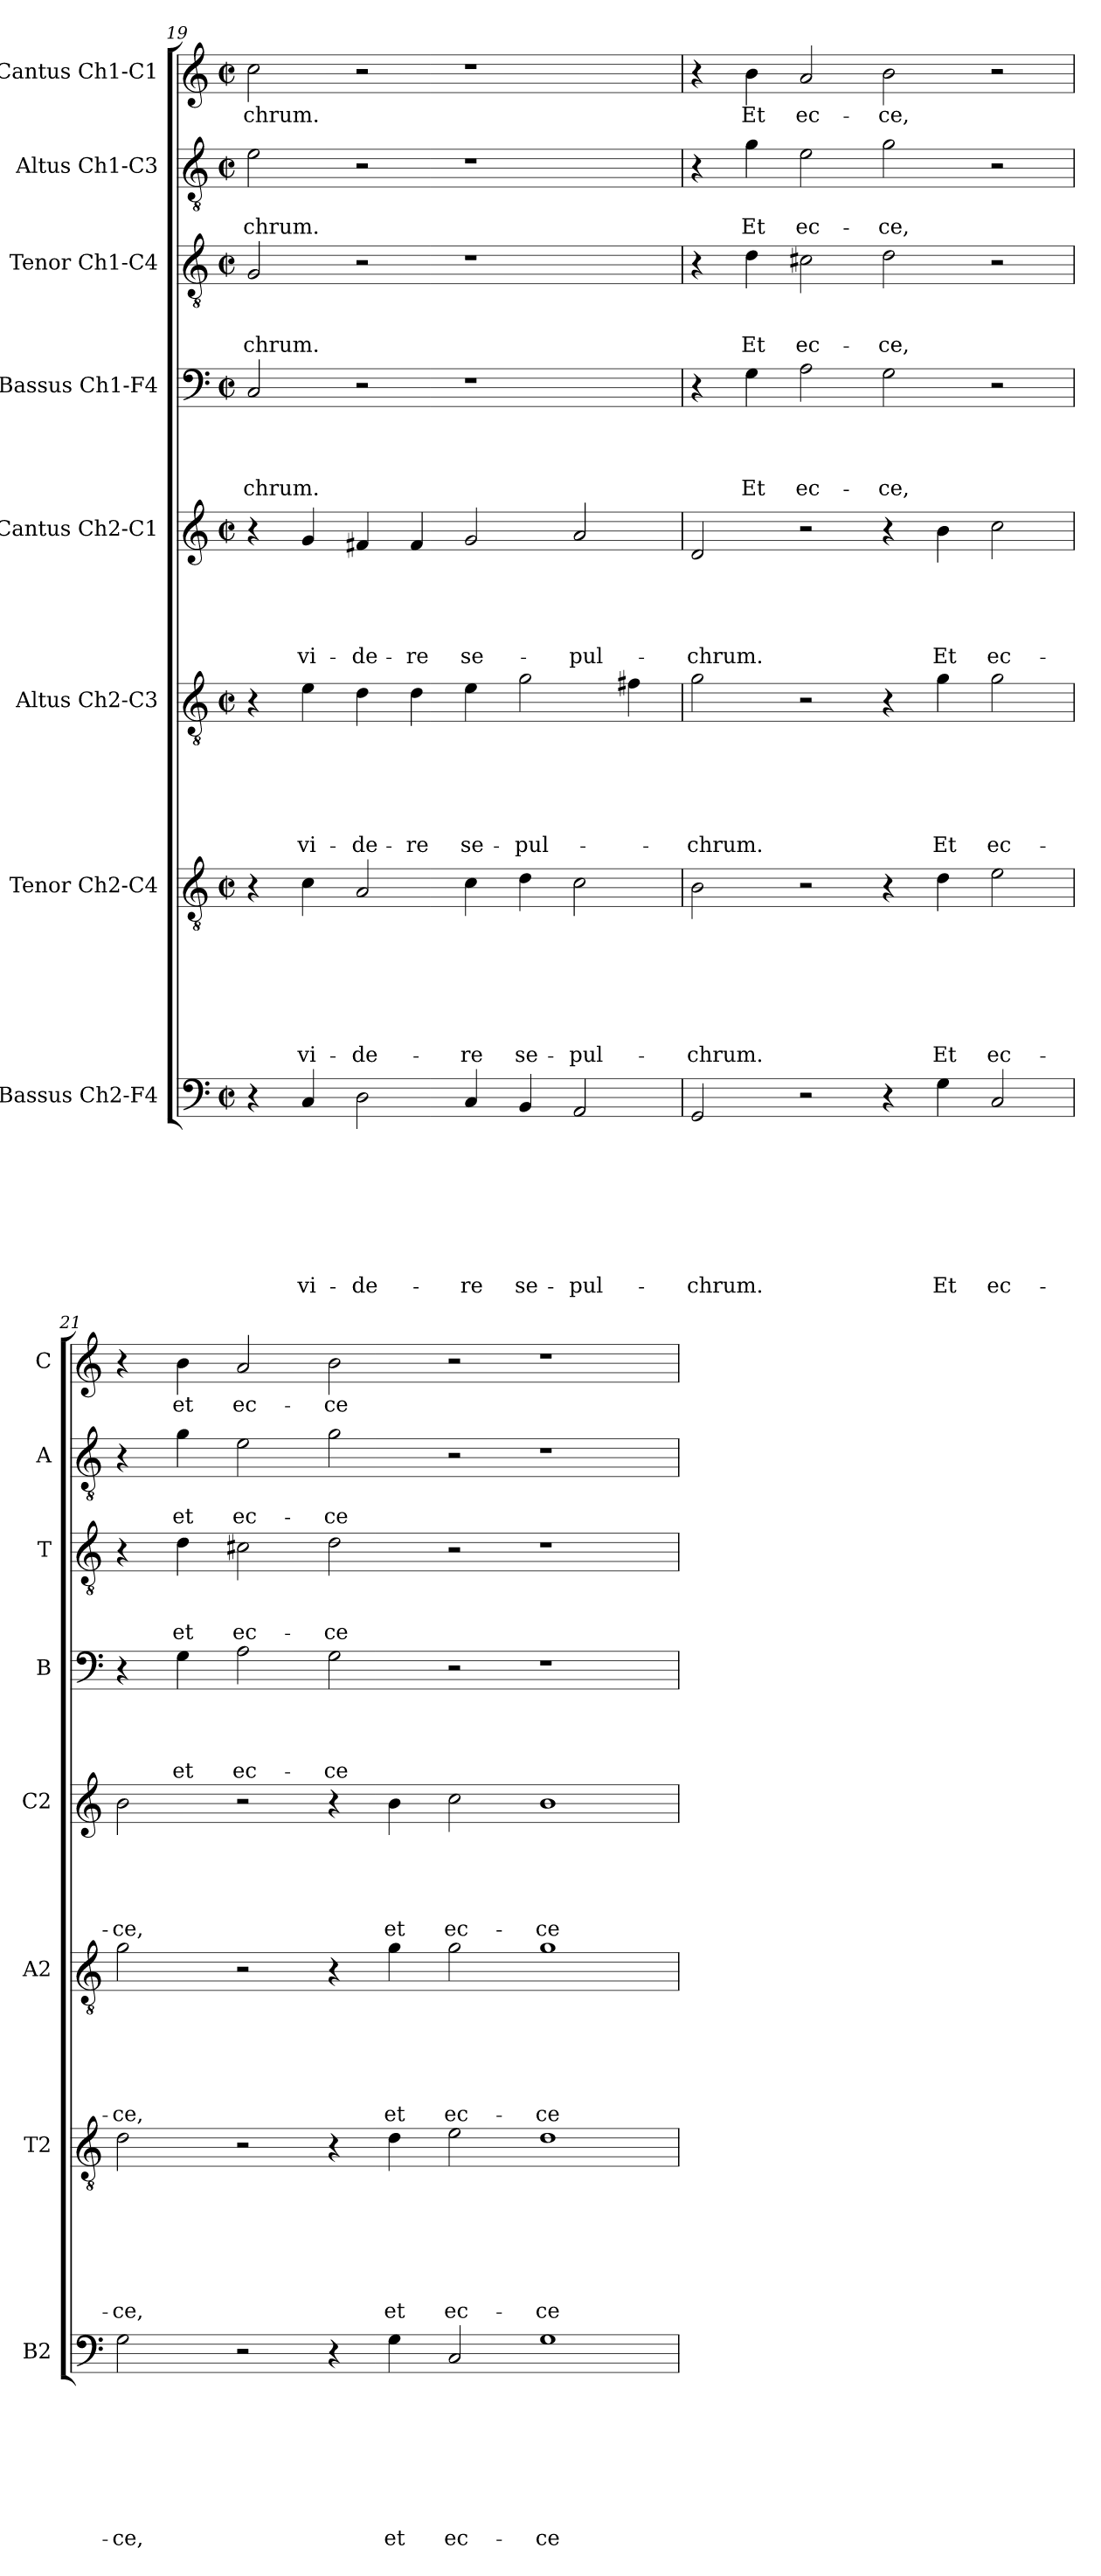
**kern	**text	**text	**text	**text	**text	**text	**text	**text	**kern	**text	**text	**text	**text	**text	**text	**text	**kern	**text	**text	**text	**text	**text	**text	**kern	**text	**text	**text	**text	**text	**kern	**text	**text	**text	**text	**kern	**text	**text	**text	**kern	**text	**text	**kern	**text
*part8	*part8	*part8	*part8	*part8	*part8	*part8	*part8	*part8	*part7	*part7	*part7	*part7	*part7	*part7	*part7	*part7	*part6	*part6	*part6	*part6	*part6	*part6	*part6	*part5	*part5	*part5	*part5	*part5	*part5	*part4	*part4	*part4	*part4	*part4	*part3	*part3	*part3	*part3	*part2	*part2	*part2	*part1	*part1
*staff8	*staff8	*staff8	*staff8	*staff8	*staff8	*staff8	*staff8	*staff8	*staff7	*staff7	*staff7	*staff7	*staff7	*staff7	*staff7	*staff7	*staff6	*staff6	*staff6	*staff6	*staff6	*staff6	*staff6	*staff5	*staff5	*staff5	*staff5	*staff5	*staff5	*staff4	*staff4	*staff4	*staff4	*staff4	*staff3	*staff3	*staff3	*staff3	*staff2	*staff2	*staff2	*staff1	*staff1
*I"Bassus Ch2-F4	*	*	*	*	*	*	*	*	*I"Tenor Ch2-C4	*	*	*	*	*	*	*	*I"Altus Ch2-C3	*	*	*	*	*	*	*I"Cantus Ch2-C1	*	*	*	*	*	*I"Bassus Ch1-F4	*	*	*	*	*I"Tenor Ch1-C4	*	*	*	*I"Altus Ch1-C3	*	*	*I"Cantus Ch1-C1	*
*I'B2	*	*	*	*	*	*	*	*	*I'T2	*	*	*	*	*	*	*	*I'A2	*	*	*	*	*	*	*I'C2	*	*	*	*	*	*I'B	*	*	*	*	*I'T	*	*	*	*I'A	*	*	*I'C	*
*clefF4	*	*	*	*	*	*	*	*	*clefGv2	*	*	*	*	*	*	*	*clefGv2	*	*	*	*	*	*	*clefG2	*	*	*	*	*	*clefF4	*	*	*	*	*clefGv2	*	*	*	*clefGv2	*	*	*clefG2	*
*k[]	*	*	*	*	*	*	*	*	*k[]	*	*	*	*	*	*	*	*k[]	*	*	*	*	*	*	*k[]	*	*	*	*	*	*k[]	*	*	*	*	*k[]	*	*	*	*k[]	*	*	*k[]	*
*C:	*	*	*	*	*	*	*	*	*C:	*	*	*	*	*	*	*	*C:	*	*	*	*	*	*	*C:	*	*	*	*	*	*C:	*	*	*	*	*C:	*	*	*	*C:	*	*	*C:	*
*M2/2	*	*	*	*	*	*	*	*	*M2/2	*	*	*	*	*	*	*	*M2/2	*	*	*	*	*	*	*M2/2	*	*	*	*	*	*M2/2	*	*	*	*	*M2/2	*	*	*	*M2/2	*	*	*M2/2	*
*met(c|)	*	*	*	*	*	*	*	*	*met(c|)	*	*	*	*	*	*	*	*met(c|)	*	*	*	*	*	*	*met(c|)	*	*	*	*	*	*met(c|)	*	*	*	*	*met(c|)	*	*	*	*met(c|)	*	*	*met(c|)	*
=19	=19	=19	=19	=19	=19	=19	=19	=19	=19	=19	=19	=19	=19	=19	=19	=19	=19	=19	=19	=19	=19	=19	=19	=19	=19	=19	=19	=19	=19	=19	=19	=19	=19	=19	=19	=19	=19	=19	=19	=19	=19	=19	=19
!	!	!	!	!	!	!	!	!	!	!	!	!	!	!	!	!	!	!	!	!	!	!	!	!	!	!	!	!	!	!	!	!	!	!LO:LY:b	!	!	!	!LO:LY:b	!	!	!LO:LY:b	!	!LO:LY:b
4r	.	.	.	.	.	.	.	.	4r	.	.	.	.	.	.	.	4r	.	.	.	.	.	.	4r	.	.	.	.	.	2C/	.	.	.	-chrum.	2G/	.	.	-chrum.	2e\	.	-chrum.	2cc\	-chrum.
!	!	!	!	!	!	!	!	!LO:LY:b	!	!	!	!	!	!	!	!LO:LY:b	!	!	!	!	!	!	!LO:LY:b	!	!	!	!	!	!LO:LY:b	!	!	!	!	!	!	!	!	!	!	!	!	!	!
4C/	.	.	.	.	.	.	.	vi-	4c\	.	.	.	.	.	.	vi-	4e\	.	.	.	.	.	vi-	4g/	.	.	.	.	vi-	.	.	.	.	.	.	.	.	.	.	.	.	.	.
!	!	!	!	!	!	!	!	!LO:LY:b	!	!	!	!	!	!	!	!LO:LY:b	!	!	!	!	!	!	!LO:LY:b	!	!	!	!	!	!LO:LY:b	!	!	!	!	!	!	!	!	!	!	!	!	!	!
2D\	.	.	.	.	.	.	.	-de-	2A/	.	.	.	.	.	.	-de-	4d\	.	.	.	.	.	-de-	4f#X/	.	.	.	.	-de-	2r	.	.	.	.	2r	.	.	.	2r	.	.	2r	.
!	!	!	!	!	!	!	!	!	!	!	!	!	!	!	!	!	!	!	!	!	!	!	!LO:LY:b	!	!	!	!	!	!LO:LY:b	!	!	!	!	!	!	!	!	!	!	!	!	!	!
.	.	.	.	.	.	.	.	.	.	.	.	.	.	.	.	.	4d\	.	.	.	.	.	-re	4f#/	.	.	.	.	-re	.	.	.	.	.	.	.	.	.	.	.	.	.	.
!	!	!	!	!	!	!	!	!LO:LY:b	!	!	!	!	!	!	!	!LO:LY:b	!	!	!	!	!	!	!LO:LY:b	!	!	!	!	!	!LO:LY:b	!	!	!	!	!	!	!	!	!	!	!	!	!	!
4C/	.	.	.	.	.	.	.	-re	4c\	.	.	.	.	.	.	-re	4e\	.	.	.	.	.	se-	2g/	.	.	.	.	se-	1r	.	.	.	.	1r	.	.	.	1r	.	.	1r	.
!	!	!	!	!	!	!	!	!LO:LY:b	!	!	!	!	!	!	!	!LO:LY:b	!	!	!	!	!	!	!LO:LY:b	!	!	!	!	!	!	!	!	!	!	!	!	!	!	!	!	!	!	!	!
4BB/	.	.	.	.	.	.	.	se-	4d\	.	.	.	.	.	.	se-	2g\	.	.	.	.	.	-pul-	.	.	.	.	.	.	.	.	.	.	.	.	.	.	.	.	.	.	.	.
!	!	!	!	!	!	!	!	!LO:LY:b	!	!	!	!	!	!	!	!LO:LY:b	!	!	!	!	!	!	!	!	!	!	!	!	!LO:LY:b	!	!	!	!	!	!	!	!	!	!	!	!	!	!
2AA/	.	.	.	.	.	.	.	-pul-	2c\	.	.	.	.	.	.	-pul-	.	.	.	.	.	.	.	2a/	.	.	.	.	-pul-	.	.	.	.	.	.	.	.	.	.	.	.	.	.
.	.	.	.	.	.	.	.	.	.	.	.	.	.	.	.	.	4f#\	.	.	.	.	.	.	.	.	.	.	.	.	.	.	.	.	.	.	.	.	.	.	.	.	.	.
!!LO:PB:g=z
=20	=20	=20	=20	=20	=20	=20	=20	=20	=20	=20	=20	=20	=20	=20	=20	=20	=20	=20	=20	=20	=20	=20	=20	=20	=20	=20	=20	=20	=20	=20	=20	=20	=20	=20	=20	=20	=20	=20	=20	=20	=20	=20	=20
!	!	!	!	!	!	!	!	!LO:LY:b	!	!	!	!	!	!	!	!LO:LY:b	!	!	!	!	!	!	!LO:LY:b	!	!	!	!	!	!LO:LY:b	!	!	!	!	!	!	!	!	!	!	!	!	!	!
2GG/	.	.	.	.	.	.	.	-chrum.	2B\	.	.	.	.	.	.	-chrum.	2g\	.	.	.	.	.	-chrum.	2d/	.	.	.	.	-chrum.	4r	.	.	.	.	4r	.	.	.	4r	.	.	4r	.
!	!	!	!	!	!	!	!	!	!	!	!	!	!	!	!	!	!	!	!	!	!	!	!	!	!	!	!	!	!	!	!	!	!	!LO:LY:b	!	!	!	!LO:LY:b	!	!	!LO:LY:b	!	!LO:LY:b
.	.	.	.	.	.	.	.	.	.	.	.	.	.	.	.	.	.	.	.	.	.	.	.	.	.	.	.	.	.	4G\	.	.	.	Et	4d\	.	.	Et	4g\	.	Et	4b\	Et
!	!	!	!	!	!	!	!	!	!	!	!	!	!	!	!	!	!	!	!	!	!	!	!	!	!	!	!	!	!	!	!	!	!	!LO:LY:b	!	!	!	!LO:LY:b	!	!	!LO:LY:b	!	!LO:LY:b
2r	.	.	.	.	.	.	.	.	2r	.	.	.	.	.	.	.	2r	.	.	.	.	.	.	2r	.	.	.	.	.	2A\	.	.	.	ec-	2c#X\	.	.	ec-	2e\	.	ec-	2a/	ec-
!	!	!	!	!	!	!	!	!	!	!	!	!	!	!	!	!	!	!	!	!	!	!	!	!	!	!	!	!	!	!	!	!	!	!LO:LY:b	!	!	!	!LO:LY:b	!	!	!LO:LY:b	!	!LO:LY:b
4r	.	.	.	.	.	.	.	.	4r	.	.	.	.	.	.	.	4r	.	.	.	.	.	.	4r	.	.	.	.	.	2G\	.	.	.	-ce,	2d\	.	.	-ce,	2g\	.	-ce,	2b\	-ce,
!	!	!	!	!	!	!	!	!LO:LY:b	!	!	!	!	!	!	!	!LO:LY:b	!	!	!	!	!	!	!LO:LY:b	!	!	!	!	!	!LO:LY:b	!	!	!	!	!	!	!	!	!	!	!	!	!	!
4G\	.	.	.	.	.	.	.	Et	4d\	.	.	.	.	.	.	Et	4g\	.	.	.	.	.	Et	4b\	.	.	.	.	Et	.	.	.	.	.	.	.	.	.	.	.	.	.	.
!	!	!	!	!	!	!	!	!LO:LY:b	!	!	!	!	!	!	!	!LO:LY:b	!	!	!	!	!	!	!LO:LY:b	!	!	!	!	!	!LO:LY:b	!	!	!	!	!	!	!	!	!	!	!	!	!	!
2C/	.	.	.	.	.	.	.	ec-	2e\	.	.	.	.	.	.	ec-	2g\	.	.	.	.	.	ec-	2cc\	.	.	.	.	ec-	2r	.	.	.	.	2r	.	.	.	2r	.	.	2r	.
=21	=21	=21	=21	=21	=21	=21	=21	=21	=21	=21	=21	=21	=21	=21	=21	=21	=21	=21	=21	=21	=21	=21	=21	=21	=21	=21	=21	=21	=21	=21	=21	=21	=21	=21	=21	=21	=21	=21	=21	=21	=21	=21	=21
!	!	!	!	!	!	!	!	!LO:LY:b	!	!	!	!	!	!	!	!LO:LY:b	!	!	!	!	!	!	!LO:LY:b	!	!	!	!	!	!LO:LY:b	!	!	!	!	!	!	!	!	!	!	!	!	!	!
2G\	.	.	.	.	.	.	.	-ce,	2d\	.	.	.	.	.	.	-ce,	2g\	.	.	.	.	.	-ce,	2b\	.	.	.	.	-ce,	4r	.	.	.	.	4r	.	.	.	4r	.	.	4r	.
!	!	!	!	!	!	!	!	!	!	!	!	!	!	!	!	!	!	!	!	!	!	!	!	!	!	!	!	!	!	!	!	!	!	!LO:LY:b	!	!	!	!LO:LY:b	!	!	!LO:LY:b	!	!LO:LY:b
.	.	.	.	.	.	.	.	.	.	.	.	.	.	.	.	.	.	.	.	.	.	.	.	.	.	.	.	.	.	4G\	.	.	.	et	4d\	.	.	et	4g\	.	et	4b\	et
!	!	!	!	!	!	!	!	!	!	!	!	!	!	!	!	!	!	!	!	!	!	!	!	!	!	!	!	!	!	!	!	!	!	!LO:LY:b	!	!	!	!LO:LY:b	!	!	!LO:LY:b	!	!LO:LY:b
2r	.	.	.	.	.	.	.	.	2r	.	.	.	.	.	.	.	2r	.	.	.	.	.	.	2r	.	.	.	.	.	2A\	.	.	.	ec-	2c#X\	.	.	ec-	2e\	.	ec-	2a/	ec-
!	!	!	!	!	!	!	!	!	!	!	!	!	!	!	!	!	!	!	!	!	!	!	!	!	!	!	!	!	!	!	!	!	!	!LO:LY:b	!	!	!	!LO:LY:b	!	!	!LO:LY:b	!	!LO:LY:b
4r	.	.	.	.	.	.	.	.	4r	.	.	.	.	.	.	.	4r	.	.	.	.	.	.	4r	.	.	.	.	.	2G\	.	.	.	-ce	2d\	.	.	-ce	2g\	.	-ce	2b\	-ce
!	!	!	!	!	!	!	!	!LO:LY:b	!	!	!	!	!	!	!	!LO:LY:b	!	!	!	!	!	!	!LO:LY:b	!	!	!	!	!	!LO:LY:b	!	!	!	!	!	!	!	!	!	!	!	!	!	!
4G\	.	.	.	.	.	.	.	et	4d\	.	.	.	.	.	.	et	4g\	.	.	.	.	.	et	4b\	.	.	.	.	et	.	.	.	.	.	.	.	.	.	.	.	.	.	.
!	!	!	!	!	!	!	!	!LO:LY:b	!	!	!	!	!	!	!	!LO:LY:b	!	!	!	!	!	!	!LO:LY:b	!	!	!	!	!	!LO:LY:b	!	!	!	!	!	!	!	!	!	!	!	!	!	!
2C/	.	.	.	.	.	.	.	ec-	2e\	.	.	.	.	.	.	ec-	2g\	.	.	.	.	.	ec-	2cc\	.	.	.	.	ec-	2r	.	.	.	.	2r	.	.	.	2r	.	.	2r	.
!	!	!	!	!	!	!	!	!LO:LY:b	!	!	!	!	!	!	!	!LO:LY:b	!	!	!	!	!	!	!LO:LY:b	!	!	!	!	!	!LO:LY:b	!	!	!	!	!	!	!	!	!	!	!	!	!	!
1G	.	.	.	.	.	.	.	-ce	1d	.	.	.	.	.	.	-ce	1g	.	.	.	.	.	-ce	1b	.	.	.	.	-ce	1r	.	.	.	.	1r	.	.	.	1r	.	.	1r	.
=	=	=	=	=	=	=	=	=	=	=	=	=	=	=	=	=	=	=	=	=	=	=	=	=	=	=	=	=	=	=	=	=	=	=	=	=	=	=	=	=	=	=	=
*-	*-	*-	*-	*-	*-	*-	*-	*-	*-	*-	*-	*-	*-	*-	*-	*-	*-	*-	*-	*-	*-	*-	*-	*-	*-	*-	*-	*-	*-	*-	*-	*-	*-	*-	*-	*-	*-	*-	*-	*-	*-	*-	*-
